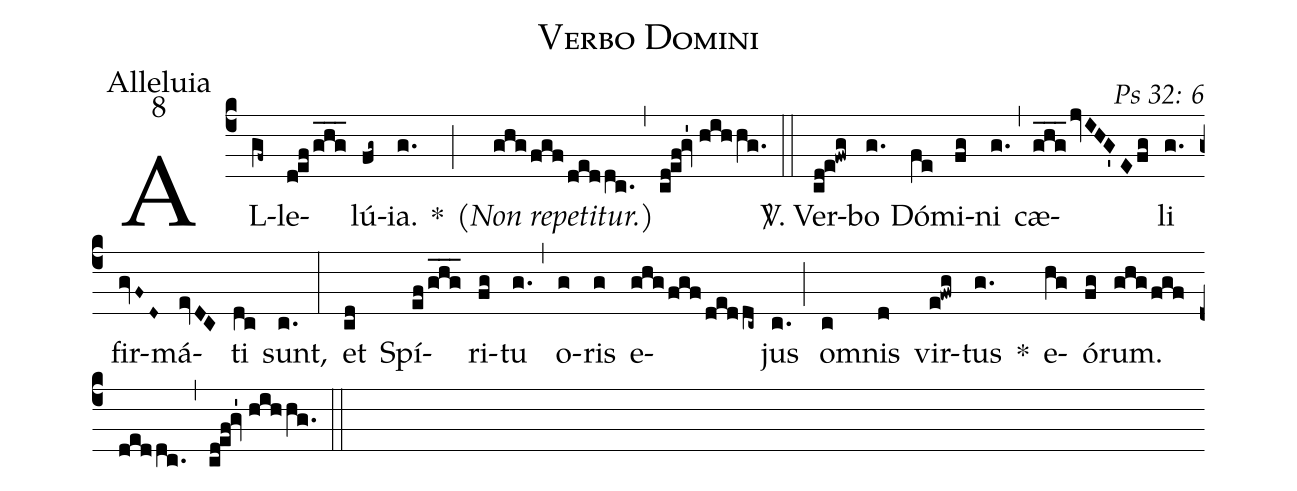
name: Verbo Domini;
office-part: Alleluia;
mode: 8;
commentary: Ps 32: 6;
%%
(c4) AL(gf~)le(d!ef/ghg___)lú(fg~)ia.(g.) *(;) <i><v>(</v>Non repetitur.)</i>(ghg/fgf/deddc.) (,) (cd!ef!gv'1//hihhg.) (::)
<sp>V/</sp>. Ver(cd!e!fwg)bo(g.) Dó(fe)mi(fg)ni(g.) (,) cæ(ghg___/jvIHG'E/fg)li(g.) fir(gvF~D~)má(evDC)ti(dc) sunt,(c.) (:)
et(cd) Spí(ef/ghg___)ri(fg)tu(g.) (,) o(g)ris(g) e(ghg/fgf/deddc~)jus(c.) (;) om(c)nis(d) vir(e!fwg)tus(g.) *() e(hg)ó(fg)rum.(ghg/fgf/deddc.) (,) (cd!ef!gv'1//hihhg.) (::)
